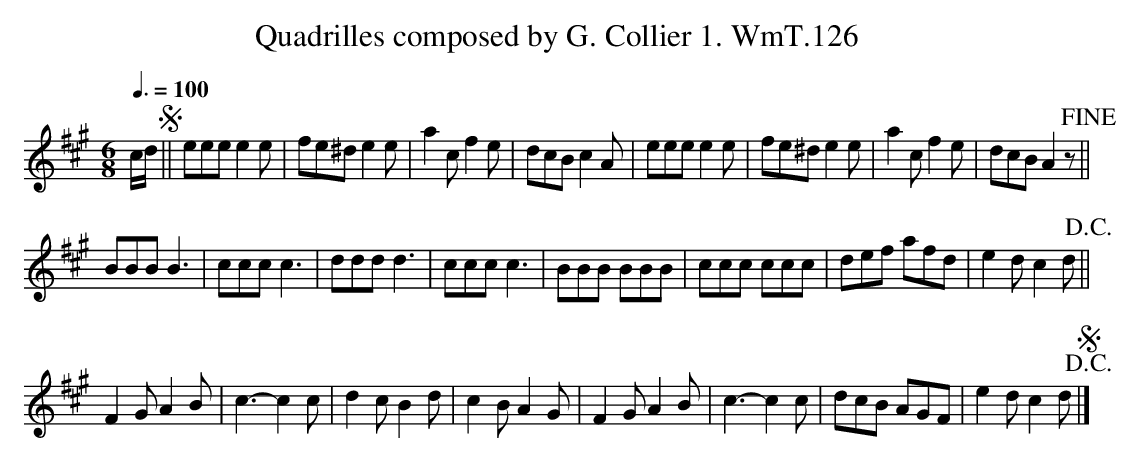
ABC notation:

X:1
T:Quadrilles composed by G. Collier 1. WmT.126
M:6/8
L:1/8
Q:3/8=100
K:A
c/d/!segno!||eee e2 e|fe^de2e|a2c f2e|dcB c2 A|eee e2 e|fe^de2e|a2c f2e|dcB A2 z!fine!||
BBB B3|ccc c3|ddd d3|ccc c3|BBB BBB|ccc ccc|def afd|e2d c2 d!D.C.!||
F2 G A2 B|c3- c2 c|d2c B2 d|c2 B A2 G|F2 G A2 B|c3- c2 c|dcB AGF|e2d c2 d!D.C.!!segno!|]
